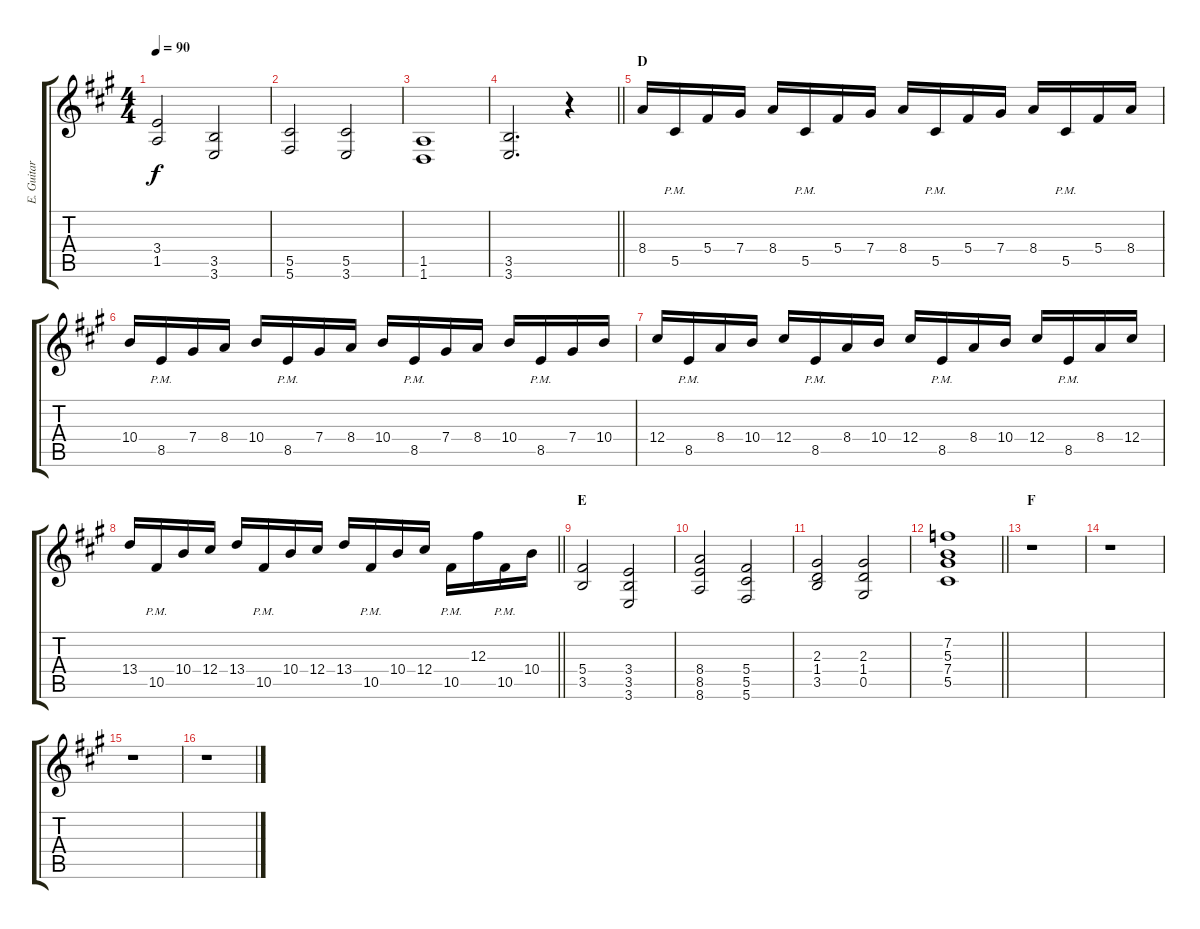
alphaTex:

\track ("E. Guitar II" "E. Guitar ") {instrument overdrivenguitar}
\staff {score tabs}
\tuning (Eb4 Bb3 Gb3 Db3 Ab2 Db2) {hide}
\ts (4 4)
\tempo 90
\clef g2
\ks a
(3.4 1.5).2{dy f} (3.5 3.6).2 |
(5.5 5.6).2 (5.5 3.6).2 |
(1.5 1.6).1 |
\barLineRight lightlight
(3.5 3.6).2{d} r.4 |
\section ("" "D")
8.4.16 5.5{pm}.16 5.4.16 7.4.16 8.4.16 5.5{pm}.16 5.4.16 7.4.16 8.4.16 5.5{pm}.16 5.4.16 7.4.16 8.4.16 5.5{pm}.16 5.4.16 8.4.16 |
10.4.16 8.5{pm}.16 7.4.16 8.4.16 10.4.16 8.5{pm}.16 7.4.16 8.4.16 10.4.16 8.5{pm}.16 7.4.16 8.4.16 10.4.16 8.5{pm}.16 7.4.16 10.4.16 |
12.4.16 8.5{pm}.16 8.4.16 10.4.16 12.4.16 8.5{pm}.16 8.4.16 10.4.16 12.4.16 8.5{pm}.16 8.4.16 10.4.16 12.4.16 8.5{pm}.16 8.4.16 12.4.16 |
\barLineRight lightlight
13.4.16 10.5{pm}.16 10.4.16 12.4.16 13.4.16 10.5{pm}.16 10.4.16 12.4.16 13.4.16 10.5{pm}.16 10.4.16 12.4.16 10.5{pm}.16 12.3.16 10.5{pm}.16 10.4.16 |
\section ("" "E")
(5.4 3.5).2 (3.4 3.5 3.6).2 |
(8.4 8.5 8.6).2 (5.4 5.5 5.6).2 |
(2.3 1.4 3.5).2 (2.3 1.4 0.5).2 |
\barLineRight lightlight
(7.2 5.3 7.4 5.5).1 |
\section ("" "F")
r.1 |
r.1 |
r.1 |
r.1
